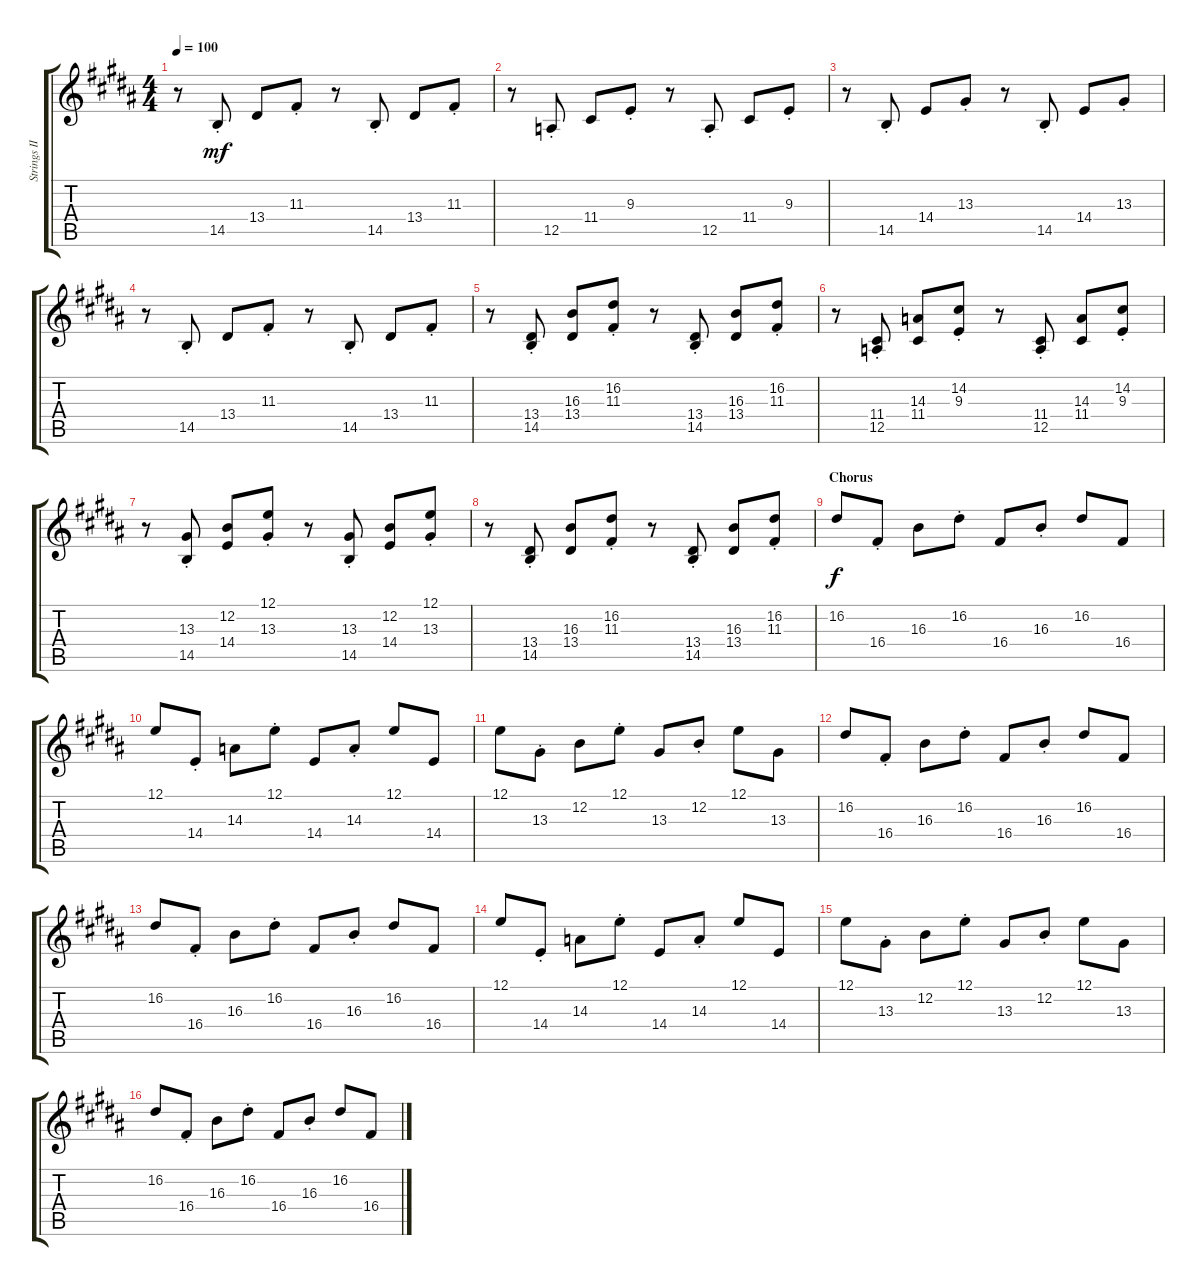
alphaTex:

\track ("Strings II" "Strings II") {instrument stringensemble1}
\staff {score tabs}
\tuning (E4 B3 G3 D3 A2 E2) {hide}
\ts (4 4)
\tempo 100
\clef g2
\ks b
r.8{dy f} 14.5{st}.8{dy mf} 13.4.8 11.3{st}.8 r.8 14.5{st}.8 13.4.8 11.3{st}.8 |
r.8 12.5{st}.8 11.4.8 9.3{st}.8 r.8 12.5{st}.8 11.4.8 9.3{st}.8 |
r.8 14.5{st}.8 14.4.8 13.3{st}.8 r.8 14.5{st}.8 14.4.8 13.3{st}.8 |
r.8 14.5{st}.8 13.4.8 11.3{st}.8 r.8 14.5{st}.8 13.4.8 11.3{st}.8 |
r.8 (13.4{st} 14.5{st}).8 (16.3 13.4).8 (16.2{st} 11.3{st}).8 r.8 (13.4{st} 14.5{st}).8 (16.3 13.4).8 (16.2{st} 11.3{st}).8 |
r.8 (11.4{st} 12.5{st}).8 (14.3 11.4).8 (14.2{st} 9.3{st}).8 r.8 (11.4{st} 12.5{st}).8 (14.3 11.4).8 (14.2{st} 9.3{st}).8 |
r.8 (13.3{st} 14.5{st}).8 (12.2 14.4).8 (12.1{st} 13.3{st}).8 r.8 (13.3{st} 14.5{st}).8 (12.2 14.4).8 (12.1{st} 13.3{st}).8 |
r.8 (13.4{st} 14.5{st}).8 (16.3 13.4).8 (16.2{st} 11.3{st}).8 r.8 (13.4{st} 14.5{st}).8 (16.3 13.4).8 (16.2{st} 11.3{st}).8 |
\section ("" "Chorus")
16.2.8{dy f} 16.4{st}.8 16.3.8 16.2{st}.8 16.4.8 16.3{st}.8 16.2.8 16.4.8 |
12.1.8 14.4{st}.8 14.3.8 12.1{st}.8 14.4.8 14.3{st}.8 12.1.8 14.4.8 |
12.1.8 13.3{st}.8 12.2.8 12.1{st}.8 13.3.8 12.2{st}.8 12.1.8 13.3.8 |
16.2.8 16.4{st}.8 16.3.8 16.2{st}.8 16.4.8 16.3{st}.8 16.2.8 16.4.8 |
16.2.8 16.4{st}.8 16.3.8 16.2{st}.8 16.4.8 16.3{st}.8 16.2.8 16.4.8 |
12.1.8 14.4{st}.8 14.3.8 12.1{st}.8 14.4.8 14.3{st}.8 12.1.8 14.4.8 |
12.1.8 13.3{st}.8 12.2.8 12.1{st}.8 13.3.8 12.2{st}.8 12.1.8 13.3.8 |
16.2.8 16.4{st}.8 16.3.8 16.2{st}.8 16.4.8 16.3{st}.8 16.2.8 16.4.8
